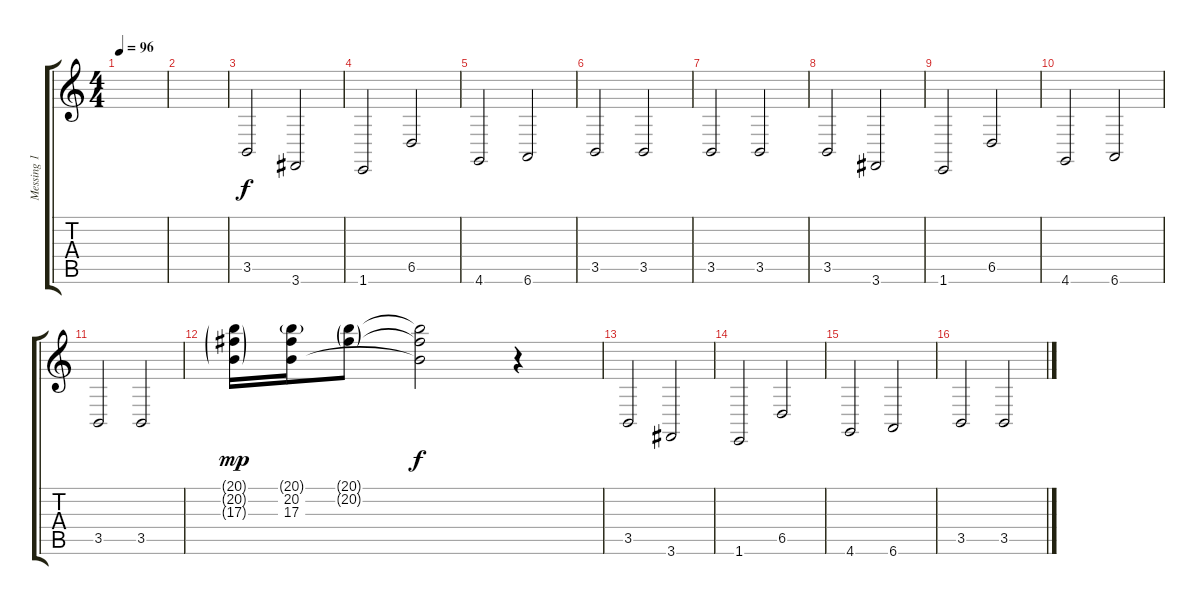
\track ("Messing 1" "Messing 1") {instrument brasssection}
\staff {score tabs}
\tuning (Eb4 Bb3 Gb3 Db3 Ab2 Eb2) {hide}
\ts (4 4)
\tempo 96
\clef g2
\ks c
|
|
3.5.2 3.6.2 |
1.6.2 6.5.2 |
4.6.2 6.6.2 |
3.5.2 3.5.2 |
3.5.2 3.5.2 |
3.5.2 3.6.2 |
1.6.2 6.5.2 |
4.6.2 6.6.2 |
3.5.2 3.5.2 |
(20.1{g} 20.2{g} 17.3{g}).16{dy mp} (20.1{g} 20.2 17.3).16 (20.1{g} 20.2{g}).8 (20.1{t} 20.2{t} 17.3{t}).2{dy f} r.4 |
3.5.2 3.6.2 |
1.6.2 6.5.2 |
4.6.2 6.6.2 |
3.5.2 3.5.2
